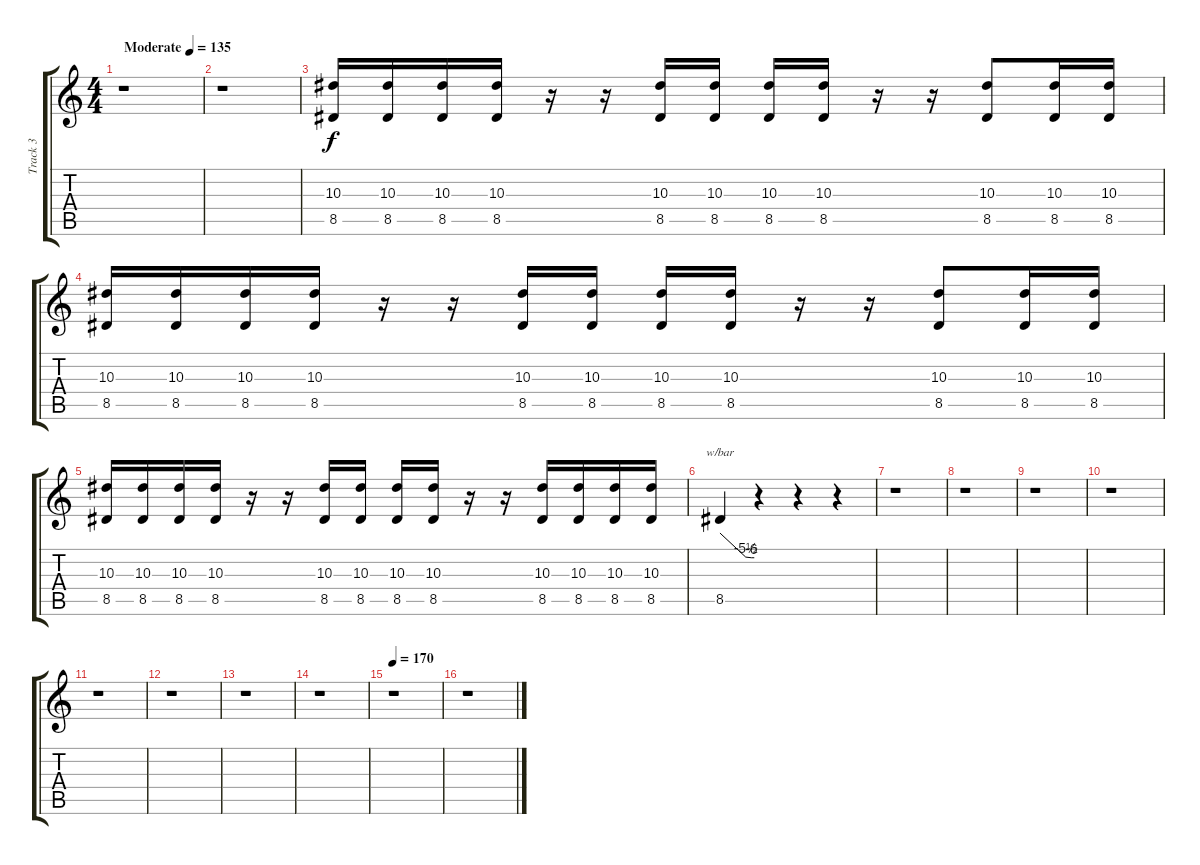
\track ("Track 3" "Track 3") {instrument distortionguitar}
\staff {score tabs}
\tuning (D4 A3 F3 C3 G2 C2) {hide}
\ts (4 4)
\tempo (135 "Moderate")
\clef g2
\ks c
r.1{dy f instrument distortionguitar} |
r.1 |
(10.3 8.5).16 (10.3 8.5).16 (10.3 8.5).16 (10.3 8.5).16 r.16 r.16 (10.3 8.5).16 (10.3 8.5).16 (10.3 8.5).16 (10.3 8.5).16 r.16 r.16 (10.3 8.5).8 (10.3 8.5).16 (10.3 8.5).16 |
(10.3 8.5).16 (10.3 8.5).16 (10.3 8.5).16 (10.3 8.5).16 r.16 r.16 (10.3 8.5).16 (10.3 8.5).16 (10.3 8.5).16 (10.3 8.5).16 r.16 r.16 (10.3 8.5).8 (10.3 8.5).16 (10.3 8.5).16 |
(10.3 8.5).16 (10.3 8.5).16 (10.3 8.5).16 (10.3 8.5).16 r.16 r.16 (10.3 8.5).16 (10.3 8.5).16 (10.3 8.5).16 (10.3 8.5).16 r.16 r.16 (10.3 8.5).16 (10.3 8.5).16 (10.3 8.5).16 (10.3 8.5).16 |
8.5.4{tbe (custom default 0 0 45 -22 55 -24 60 -24)} r.4 r.4 r.4 |
r.1 |
r.1 |
r.1 |
r.1 |
r.1 |
r.1 |
r.1 |
r.1 |
\tempo 170
r.1 |
r.1
